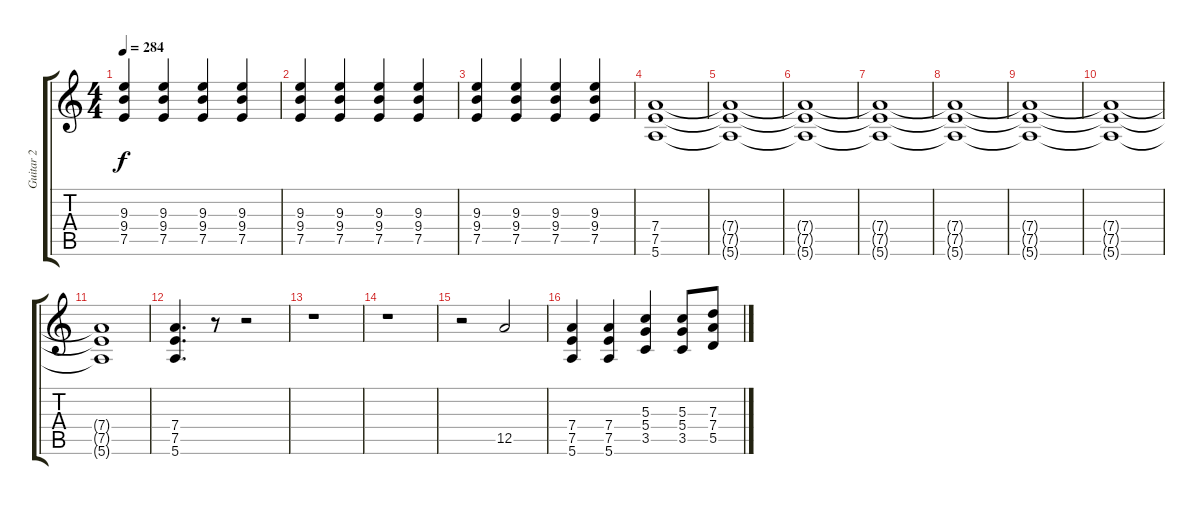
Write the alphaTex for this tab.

\track ("Guitar 2" "Guitar 2") {instrument distortionguitar}
\staff {score tabs}
\tuning (E4 B3 G3 D3 A2 E2) {hide}
\ts (4 4)
\tempo 284
\clef g2
\ks c
(9.3 9.4 7.5).4{dy f} (9.3 9.4 7.5).4 (9.3 9.4 7.5).4 (9.3 9.4 7.5).4 |
(9.3 9.4 7.5).4 (9.3 9.4 7.5).4 (9.3 9.4 7.5).4 (9.3 9.4 7.5).4 |
(9.3 9.4 7.5).4 (9.3 9.4 7.5).4 (9.3 9.4 7.5).4 (9.3 9.4 7.5).4 |
(7.4 7.5 5.6).1 |
(7.4{t} 7.5{t} 5.6{t}).1 |
(7.4{t} 7.5{t} 5.6{t}).1 |
(7.4{t} 7.5{t} 5.6{t}).1 |
(7.4{t} 7.5{t} 5.6{t}).1 |
(7.4{t} 7.5{t} 5.6{t}).1 |
(7.4{t} 7.5{t} 5.6{t}).1 |
(7.4{t} 7.5{t} 5.6{t}).1 |
(7.4 7.5 5.6).4{d} r.8 r.2 |
r.1 |
r.1 |
r.2 12.5.2 |
(7.4 7.5 5.6).4 (7.4 7.5 5.6).4 (5.3 5.4 3.5).4 (5.3 5.4 3.5).8 (7.3 7.4 5.5).8
